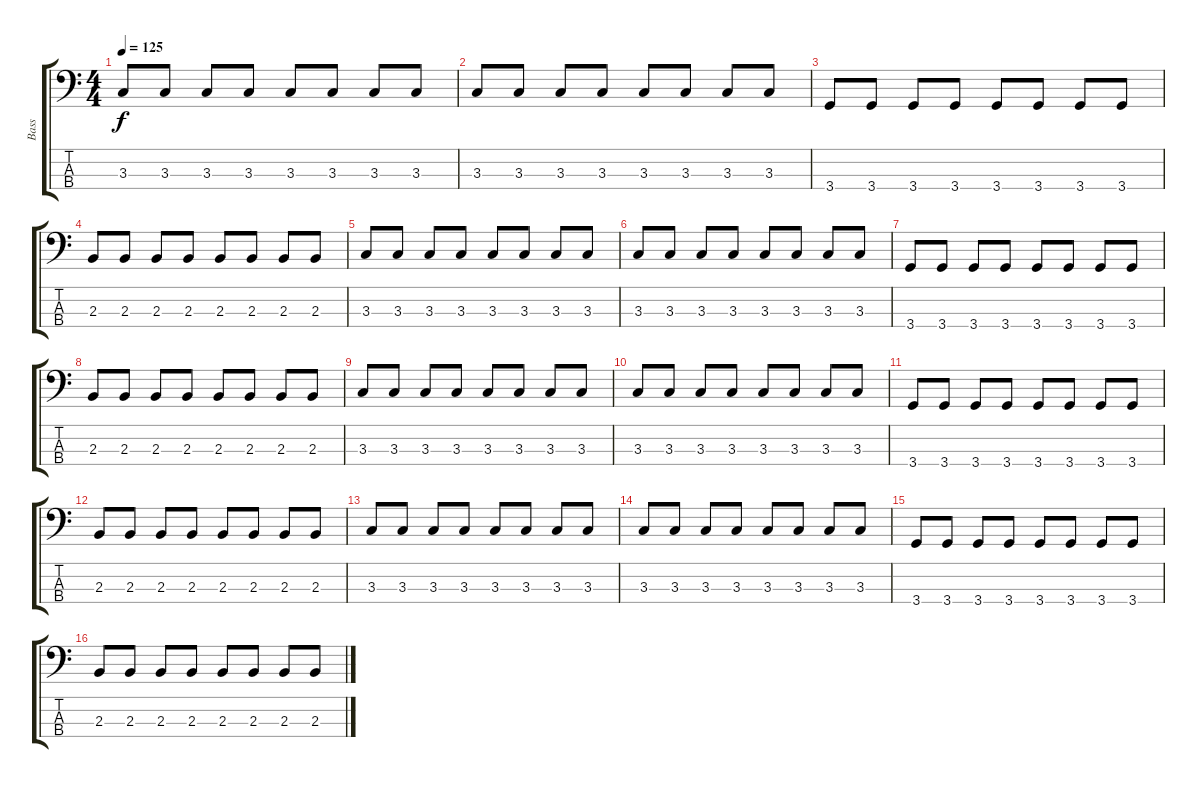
\track ("Bass" "Bass") {instrument electricbassfinger}
\staff {score tabs}
\tuning (G2 D2 A1 E1) {hide}
\ts (4 4)
\tempo 125
\clef f4
\ks c
3.3.8{dy f} 3.3.8 3.3.8 3.3.8 3.3.8 3.3.8 3.3.8 3.3.8 |
3.3.8 3.3.8 3.3.8 3.3.8 3.3.8 3.3.8 3.3.8 3.3.8 |
3.4.8 3.4.8 3.4.8 3.4.8 3.4.8 3.4.8 3.4.8 3.4.8 |
2.3.8 2.3.8 2.3.8 2.3.8 2.3.8 2.3.8 2.3.8 2.3.8 |
3.3.8 3.3.8 3.3.8 3.3.8 3.3.8 3.3.8 3.3.8 3.3.8 |
3.3.8 3.3.8 3.3.8 3.3.8 3.3.8 3.3.8 3.3.8 3.3.8 |
3.4.8 3.4.8 3.4.8 3.4.8 3.4.8 3.4.8 3.4.8 3.4.8 |
2.3.8 2.3.8 2.3.8 2.3.8 2.3.8 2.3.8 2.3.8 2.3.8 |
3.3.8 3.3.8 3.3.8 3.3.8 3.3.8 3.3.8 3.3.8 3.3.8 |
3.3.8 3.3.8 3.3.8 3.3.8 3.3.8 3.3.8 3.3.8 3.3.8 |
3.4.8 3.4.8 3.4.8 3.4.8 3.4.8 3.4.8 3.4.8 3.4.8 |
2.3.8 2.3.8 2.3.8 2.3.8 2.3.8 2.3.8 2.3.8 2.3.8 |
3.3.8 3.3.8 3.3.8 3.3.8 3.3.8 3.3.8 3.3.8 3.3.8 |
3.3.8 3.3.8 3.3.8 3.3.8 3.3.8 3.3.8 3.3.8 3.3.8 |
3.4.8 3.4.8 3.4.8 3.4.8 3.4.8 3.4.8 3.4.8 3.4.8 |
2.3.8 2.3.8 2.3.8 2.3.8 2.3.8 2.3.8 2.3.8 2.3.8
